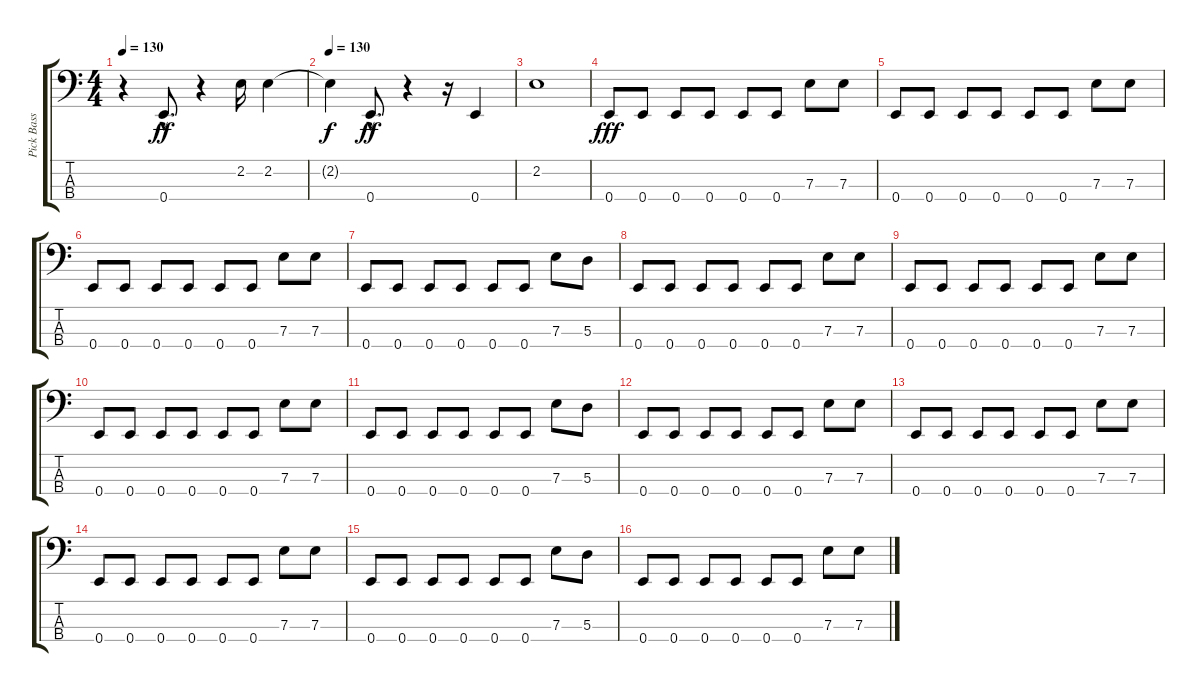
\track ("Pick Bass" "Pick Bass") {instrument electricbasspick}
\staff {score tabs}
\tuning (G2 D2 A1 E1) {hide}
\ts (4 4)
\tempo 130
\clef f4
\ks c
r.4{dy ff} 0.4{hac}.8{d} r.4 2.2.16 2.2.4 |
\tempo 130
2.2{t}.4{dy f} 0.4{hac}.8{d dy ff} r.4 r.16 0.4.4 |
2.2.1 |
0.4.8{dy fff} 0.4.8 0.4.8 0.4.8 0.4.8 0.4.8 7.3.8 7.3.8 |
0.4.8 0.4.8 0.4.8 0.4.8 0.4.8 0.4.8 7.3.8 7.3.8 |
0.4.8 0.4.8 0.4.8 0.4.8 0.4.8 0.4.8 7.3.8 7.3.8 |
0.4.8 0.4.8 0.4.8 0.4.8 0.4.8 0.4.8 7.3.8 5.3.8 |
0.4.8 0.4.8 0.4.8 0.4.8 0.4.8 0.4.8 7.3.8 7.3.8 |
0.4.8 0.4.8 0.4.8 0.4.8 0.4.8 0.4.8 7.3.8 7.3.8 |
0.4.8 0.4.8 0.4.8 0.4.8 0.4.8 0.4.8 7.3.8 7.3.8 |
0.4.8 0.4.8 0.4.8 0.4.8 0.4.8 0.4.8 7.3.8 5.3.8 |
0.4.8 0.4.8 0.4.8 0.4.8 0.4.8 0.4.8 7.3.8 7.3.8 |
0.4.8 0.4.8 0.4.8 0.4.8 0.4.8 0.4.8 7.3.8 7.3.8 |
0.4.8 0.4.8 0.4.8 0.4.8 0.4.8 0.4.8 7.3.8 7.3.8 |
0.4.8 0.4.8 0.4.8 0.4.8 0.4.8 0.4.8 7.3.8 5.3.8 |
0.4.8 0.4.8 0.4.8 0.4.8 0.4.8 0.4.8 7.3.8 7.3.8
